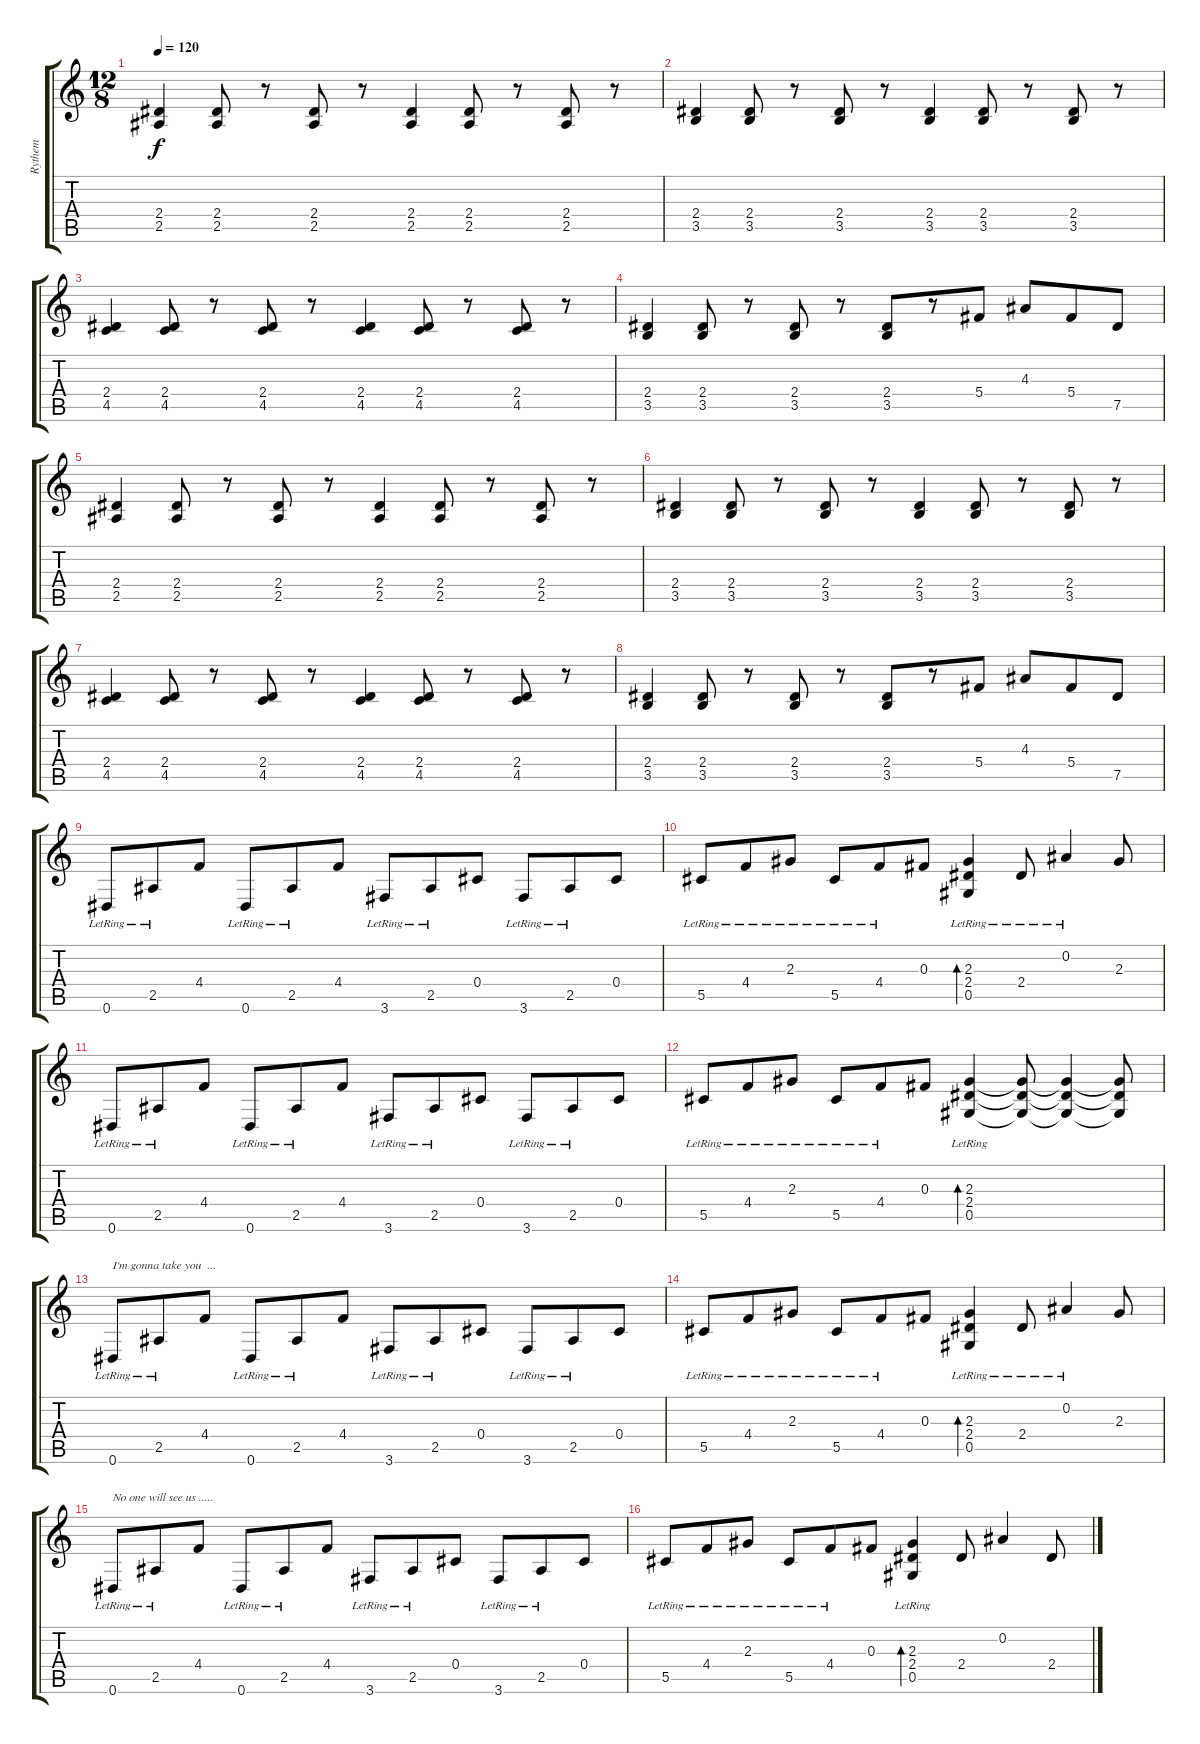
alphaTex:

\track ("Rythem" "Rythem") {instrument acousticguitarnylon}
\staff {score tabs}
\tuning (Eb4 Bb3 Gb3 Db3 Ab2 Eb2) {hide}
\ts (12 8)
\tempo 120
\clef g2
\ks c
(2.4 2.5).4{dy f} (2.4 2.5).8 r.8 (2.4 2.5).8 r.8 (2.4 2.5).4 (2.4 2.5).8 r.8 (2.4 2.5).8 r.8 |
(2.4 3.5).4 (2.4 3.5).8 r.8 (2.4 3.5).8 r.8 (2.4 3.5).4 (2.4 3.5).8 r.8 (2.4 3.5).8 r.8 |
(2.4 4.5).4 (2.4 4.5).8 r.8 (2.4 4.5).8 r.8 (2.4 4.5).4 (2.4 4.5).8 r.8 (2.4 4.5).8 r.8 |
(2.4 3.5).4 (2.4 3.5).8 r.8 (2.4 3.5).8 r.8 (2.4 3.5).8 r.8 5.4.8 4.3.8 5.4.8 7.5.8 |
(2.4 2.5).4 (2.4 2.5).8 r.8 (2.4 2.5).8 r.8 (2.4 2.5).4 (2.4 2.5).8 r.8 (2.4 2.5).8 r.8 |
(2.4 3.5).4 (2.4 3.5).8 r.8 (2.4 3.5).8 r.8 (2.4 3.5).4 (2.4 3.5).8 r.8 (2.4 3.5).8 r.8 |
(2.4 4.5).4 (2.4 4.5).8 r.8 (2.4 4.5).8 r.8 (2.4 4.5).4 (2.4 4.5).8 r.8 (2.4 4.5).8 r.8 |
(2.4 3.5).4 (2.4 3.5).8 r.8 (2.4 3.5).8 r.8 (2.4 3.5).8 r.8 5.4.8 4.3.8 5.4.8 7.5.8 |
0.6{lr}.8{instrument acousticguitarnylon} 2.5{lr}.8 4.4.8 0.6{lr}.8 2.5{lr}.8 4.4.8 3.6{lr}.8 2.5{lr}.8 0.4.8 3.6{lr}.8 2.5{lr}.8 0.4.8 |
5.5{lr}.8 4.4{lr}.8 2.3{lr}.8 5.5{lr}.8 4.4{lr}.8 0.3.8 (2.3{lr} 2.4 0.5{lr}).4{bd 240} 2.4{lr}.8 0.2{lr}.4 2.3.8 |
0.6{lr}.8 2.5{lr}.8 4.4.8 0.6{lr}.8 2.5{lr}.8 4.4.8 3.6{lr}.8 2.5{lr}.8 0.4.8 3.6{lr}.8 2.5{lr}.8 0.4.8 |
5.5{lr}.8 4.4{lr}.8 2.3{lr}.8 5.5{lr}.8 4.4{lr}.8 0.3.8 (2.3{lr} 2.4 0.5{lr}).4{bd 240} (2.3{t} 2.4{t} 0.5{t}).8 (2.3{t} 2.4{t} 0.5{t}).4 (2.3{t} 2.4{t} 0.5{t}).8 |
0.6{lr}.8{txt "I'm gonna take you  ..."} 2.5{lr}.8 4.4.8 0.6{lr}.8 2.5{lr}.8 4.4.8 3.6{lr}.8 2.5{lr}.8 0.4.8 3.6{lr}.8 2.5{lr}.8 0.4.8 |
5.5{lr}.8 4.4{lr}.8 2.3{lr}.8 5.5{lr}.8 4.4{lr}.8 0.3.8 (2.3{lr} 2.4 0.5{lr}).4{bd 240} 2.4{lr}.8 0.2{lr}.4 2.3.8 |
0.6{lr}.8{txt "No one will see us ....."} 2.5{lr}.8 4.4.8 0.6{lr}.8 2.5{lr}.8 4.4.8 3.6{lr}.8 2.5{lr}.8 0.4.8 3.6{lr}.8 2.5{lr}.8 0.4.8 |
5.5{lr}.8 4.4{lr}.8 2.3{lr}.8 5.5{lr}.8 4.4{lr}.8 0.3.8 (2.3{lr} 2.4 0.5{lr}).4{bd 240} 2.4.8 0.2.4 2.4.8
